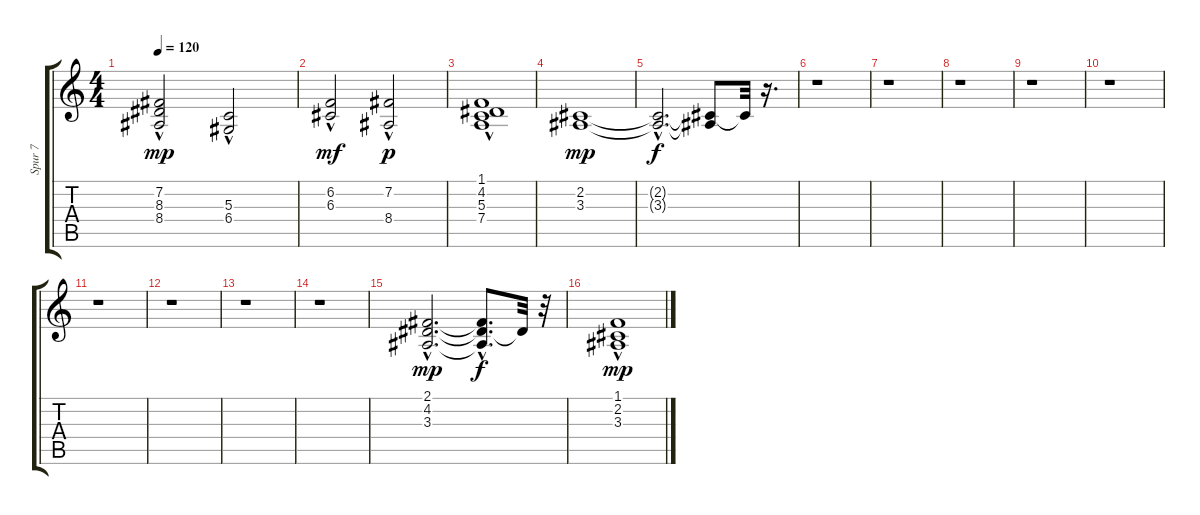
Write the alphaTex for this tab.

\track ("Spur 7" "Spur 7") {instrument stringensemble1}
\staff {score tabs}
\tuning (E4 B3 G3 D3 A2 E2) {hide}
\ts (4 4)
\tempo 120
\clef g2
\ks c
(7.2 8.3 8.4{hac}).2{dy mp} (5.3{hac} 6.4{hac}).2 |
(6.2 6.3{hac}).2{dy mf} (7.2 8.4{hac}).2{dy p} |
(1.1 4.2{hac} 5.3{hac} 7.4{hac}).1 |
(2.2 3.3).1{dy mp} |
(2.2{hac t} 3.3{hac t}).2{d dy f} (2.2{t} 3.3{t}).8 2.2{t}.32 r.16{d} |
r.1 |
r.1 |
r.1 |
r.1 |
r.1 |
r.1 |
r.1 |
r.1 |
r.1 |
(2.1{hac} 4.2{hac} 3.3{hac}).2{d dy mp} (2.1{hac t} 4.2{hac t} 3.3{t}).8{d dy f} 4.2{t}.32 r.32 |
(1.1 2.2{hac} 3.3{hac}).1{dy mp}
